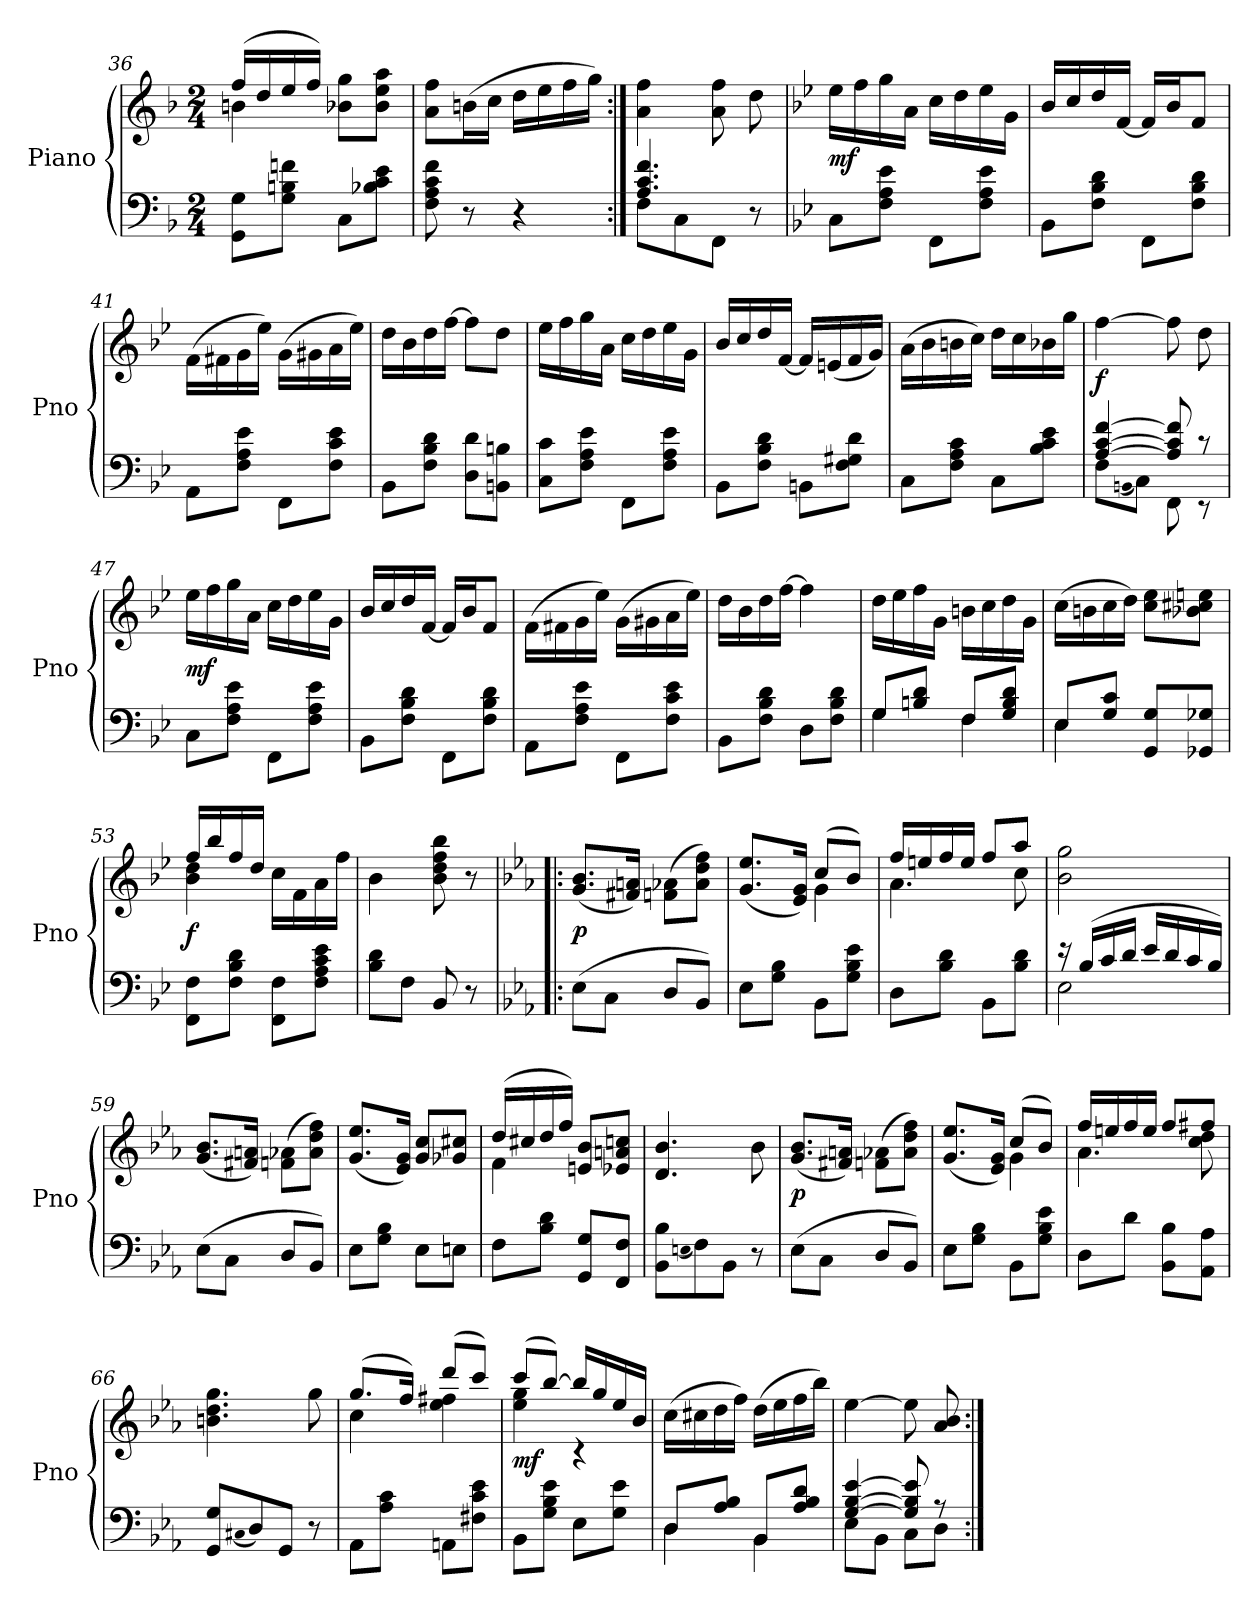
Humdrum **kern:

**kern	**kern	**dynam
*part1	*part1	*part1
*staff2	*staff1	*staff1/2
*I"Piano	*	*
*I'Pno	*	*
*clefF4	*clefG2	*
*k[b-]	*k[b-]	*
*M2/4	*M2/4	*
=36	=36	=36
*	*^	*
8GG 8GL	(16ffLL	4bn	.
.	16dd	.	.
8G 8Bn 8fnJ	16ee	.	.
.	16ffJJ)	.	.
8CL	8b-X 8ggL	4ryy	.
8B-X 8c 8eJ	8b- 8ee 8aaJ	.	.
*	*v	*v	*
=37	=37	=37
8F 8A 8c 8f	8a 8ffL	.
8r	(16bnL	.
.	16ccJJ	.
4r	16ddLL	.
.	16ee	.
.	16ff	.
.	16ggJJ)	.
=38:|!	=38:|!	=38:|!
*^	*	*
4.A 4.c 4.f	8FL	4a 4ff	.
.	8C	.	.
.	8FFJ	8a 8ff	.
8r	8ryy	8dd	.
*v	*v	*	*
=39	=39	=39
*k[b-e-]	*k[b-e-]	*
8CL	16ee-LL	mf
.	16ff	.
8F 8A 8e-J	16gg	.
.	16aJJ	.
8FFL	16ccLL	.
.	16dd	.
8F 8A 8e-J	16ee-	.
.	16gJJ	.
=40	=40	=40
8BB-L	16b-LL	.
.	16cc	.
8F 8B- 8dJ	16dd	.
.	[16fJJ	.
8FFL	16fLL]	.
.	16b-J	.
8F 8B- 8dJ	8fJ	.
=41	=41	=41
8AAL	(16fLL	.
.	16f#X	.
8F 8A 8e-J	16g	.
.	16ee-JJ)	.
8FFL	(16gLL	.
.	16g#X	.
8F 8c 8e-J	16a	.
.	16ee-JJ)	.
=42	=42	=42
8BB-L	16ddLL	.
.	16b-	.
8F 8B- 8dJ	16dd	.
.	[16ffJJ	.
8D 8dL	8ffL]	.
8BBn 8BnJ	8ddJ	.
=43	=43	=43
8C 8cL	16ee-LL	.
.	16ff	.
8F 8A 8e-J	16gg	.
.	16aJJ	.
8FFL	16ccLL	.
.	16dd	.
8F 8A 8e-J	16ee-	.
.	16gJJ	.
=44	=44	=44
8BB-L	16b-LL	.
.	16cc	.
8F 8B- 8dJ	16dd	.
.	[16fJJ	.
8BBnL	16fLL]	.
.	(16en	.
8F 8G#X 8dJ	16f	.
.	16gJJ)	.
=45	=45	=45
8CL	(16aLL	.
.	16b-	.
8F 8A 8cJ	16bn	.
.	16ccJJ)	.
8CL	16ddLL	.
.	16cc	.
8B- 8c 8e-J	16b-X	.
.	16ggJJ	.
=46	=46	=46
*^	*	*
[4A [4c [4f	8FL	[4ff	f
.	(qBBn	.	.
.	8CJ)	.	.
8A] 8c] 8f]	8FF	8ff]	.
8r	8r	8dd	.
*v	*v	*	*
=47	=47	=47
8CL	16ee-LL	mf
.	16ff	.
8F 8A 8e-J	16gg	.
.	16aJJ	.
8FFL	16ccLL	.
.	16dd	.
8F 8A 8e-J	16ee-	.
.	16gJJ	.
=48	=48	=48
8BB-L	16b-LL	.
.	16cc	.
8F 8B- 8dJ	16dd	.
.	[16fJJ	.
8FFL	16fLL]	.
.	16b-J	.
8F 8B- 8dJ	8fJ	.
=49	=49	=49
8AAL	(16fLL	.
.	16f#X	.
8F 8A 8e-J	16g	.
.	16ee-JJ)	.
8FFL	(16gLL	.
.	16g#X	.
8F 8c 8e-J	16a	.
.	16ee-JJ)	.
=50	=50	=50
8BB-L	16ddLL	.
.	16b-	.
8F 8B- 8dJ	16dd	.
.	[16ffJJ	.
8DL	4ff]	.
8F 8B- 8dJ	.	.
=51	=51	=51
*^	*	*
8GL	4G	16ddLL	.
.	.	16ee-	.
8Bn 8dJ	.	16ff	.
.	.	16gJJ	.
8FL	4F	16bnLL	.
.	.	16cc	.
8G 8B 8dJ	.	16dd	.
.	.	16gJJ	.
=52	=52	=52	=52
8E-L	4E-	(16ccLL	.
.	.	16bn	.
8G 8cJ	.	16cc	.
.	.	16ddJJ)	.
8GG 8GL	4ryy	8cc 8ee-L	.
8GG-X 8G-XJ	.	8b-X 8cc#X 8eenJ	.
*v	*v	*	*
=53	=53	=53
*	*^	*
8FF 8FL	16ffLL	4b- 4dd	f
.	16bb-	.	.
8F 8B- 8dJ	16ff	.	.
.	16ddJJ	.	.
8FF 8FL	16ccLL	4ryy	.
.	16f	.	.
8F 8A 8c 8e-J	16a	.	.
.	16ffJJ	.	.
*	*v	*v	*
=54	=54	=54
8B- 8dL	4b-	.
8FJ	.	.
8BB-	8b- 8dd 8ff 8bb-	.
8r	8r	.
=55!|:	=55!|:	=55!|:
*k[b-e-a-]	*k[b-e-a-]	*
(8E-L	(8.g 8.b-L	p
8CJ	.	.
.	16f#X 16anJk)	.
8DL	(8fn 8a-XL	.
8BB-J)	8a- 8dd 8ffJ)	.
=56	=56	=56
*	*^	*
8E-L	(8.g 8.ee-L	4ryy	.
8G 8B-J	.	.	.
.	16e- 16gJk)	.	.
8BB-L	(8ccL	4g	.
8G 8B- 8e-J	8b-J)	.	.
=57	=57	=57	=57
8DL	16ffLL	4.a-	.
.	16een	.	.
8B- 8dJ	16ff	.	.
.	16eeJJ	.	.
8BB-L	8ffL	.	.
8B- 8dJ	8aa-J	8cc	.
*	*v	*v	*
=58	=58	=58
*^	*	*
16r	2E-	2b- 2gg	.
(16B-LL	.	.	.
16c	.	.	.
16dJJ	.	.	.
16e-LL	.	.	.
16d	.	.	.
16c	.	.	.
16B-JJ)	.	.	.
*v	*v	*	*
=59	=59	=59
(8E-L	(8.g 8.b-L	.
8CJ	.	.
.	16f#X 16anJk)	.
8DL	(8fn 8a-XL	.
8BB-J)	8a- 8dd 8ffJ)	.
=60	=60	=60
8E-L	(8.g 8.ee-L	.
8G 8B-J	.	.
.	16e- 16gJk)	.
8E-L	8g 8ccL	.
8EnJ	8g-X 8cc#XJ	.
=61	=61	=61
*	*^	*
8FL	(16ddLL	4f	.
.	16cc#X	.	.
8B- 8dJ	16dd	.	.
.	16ffJJ)	.	.
8GG 8GL	8en 8b-L	4ryy	.
8FF 8FJ	8e-X 8an 8ccnJ	.	.
*	*v	*v	*
=62	=62	=62
8BB- 8B-L	4.d 4.b-	.
(qEn	.	.
8F)	.	.
8BB-J	.	.
8r	8b-	.
=63	=63	=63
(8E-L	(8.g 8.b-L	p
8CJ	.	.
.	16f#X 16anJk)	.
8DL	(8fn 8a-XL	.
8BB-J)	8a- 8dd 8ffJ)	.
=64	=64	=64
*	*^	*
8E-L	(8.g 8.ee-L	4ryy	.
8G 8B-J	.	.	.
.	16e- 16gJk)	.	.
8BB-L	(8ccL	4g	.
8G 8B- 8e-J	8b-J)	.	.
=65	=65	=65	=65
8DL	16ffLL	4.a-	.
.	16een	.	.
8dJ	16ff	.	.
.	16eeJJ	.	.
8BB- 8B-L	8ffL	.	.
8AA- 8A-J	8ff#XJ	8cc 8dd	.
*	*v	*v	*
=66	=66	=66
8GG 8GL	4.bn 4.dd 4.gg	.
(qC#X	.	.
8D)	.	.
8GGJ	.	.
8r	8gg	.
=67	=67	=67
*	*^	*
8AA-L	(8.ggL	4cc	.
8A- 8cJ	.	.	.
.	16ffJk)	.	.
8AAnL	(8dddL	4ee- 4ff#X	.
8F#X 8c 8e-J	8cccJ)	.	.
=68	=68	=68	=68
8BB-L	(8cccL	4ee- 4gg	mf
8G 8B- 8e-J	[8bb-J)	.	.
8E-L	16bb-LL]	4r	.
.	16gg	.	.
8G 8e-J	16ee-	.	.
.	16b-JJ	.	.
*	*v	*v	*
=69	=69	=69
*^	*	*
8DL	4D	(16ccLL	.
.	.	16cc#X	.
8A- 8B-J	.	16dd	.
.	.	16ffJJ)	.
8BB-L	4BB-	(16ddLL	.
.	.	16ee-	.
8A- 8B- 8dJ	.	16ff	.
.	.	16bb-JJ)	.
=70	=70	=70	=70
[4G [4B- [4e-	8E-L	[4ee-	.
.	8BB-J	.	.
8G] 8B-] 8e-]	8CL	8ee-]	.
8r	8DJ	8a- 8b-	.
*v	*v	*	*
=:|!	=:|!	=:|!
*-	*-	*-
